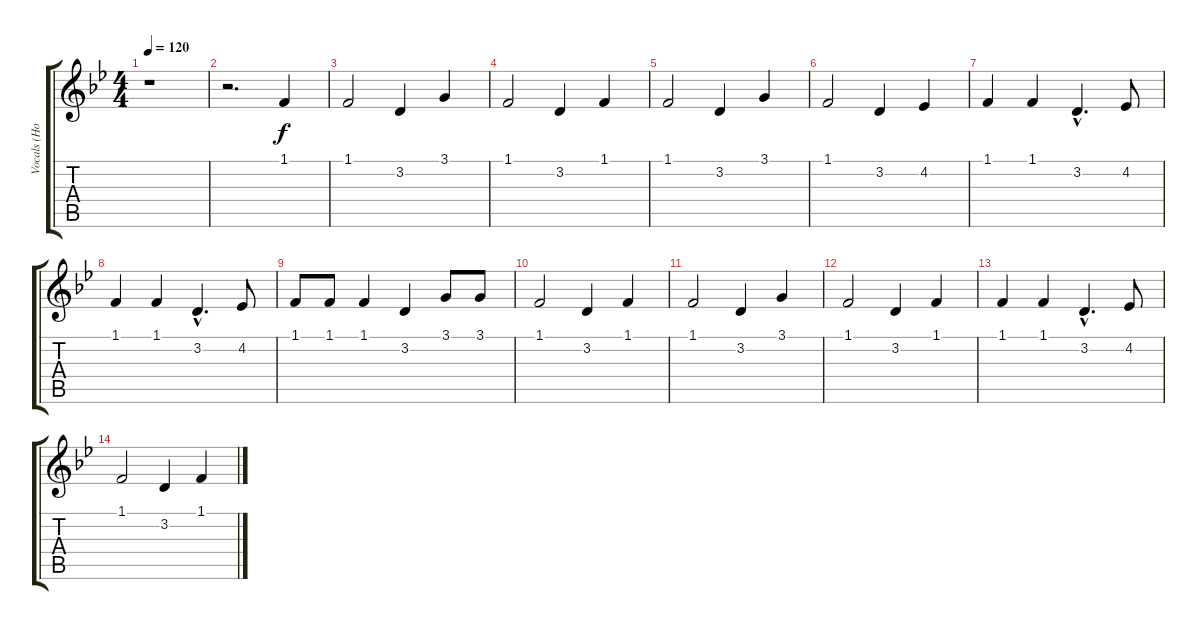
\track ("Vocals (Hogson)" "Vocals (Ho") {instrument lead6voice}
\staff {score tabs}
\tuning (E4 B3 G3 D3 A2 E2) {hide}
\ts (4 4)
\tempo 120
\clef g2
\ks bb
r.1{dy mp} |
r.2{d} 1.1.4{dy f volume 14 instrument voiceoohs} |
1.1.2 3.2.4 3.1.4 |
1.1.2 3.2.4 1.1.4 |
1.1.2 3.2.4 3.1.4 |
1.1.2 3.2.4 4.2.4 |
1.1.4 1.1.4 3.2{hac}.4{d} 4.2.8 |
1.1.4 1.1.4 3.2{hac}.4{d} 4.2.8 |
1.1.8 1.1.8 1.1.4 3.2.4 3.1.8 3.1.8 |
1.1.2 3.2.4 1.1.4 |
1.1.2 3.2.4 3.1.4 |
1.1.2 3.2.4 1.1.4 |
1.1.4 1.1.4 3.2{hac}.4{d} 4.2.8 |
1.1.2 3.2.4 1.1.4
